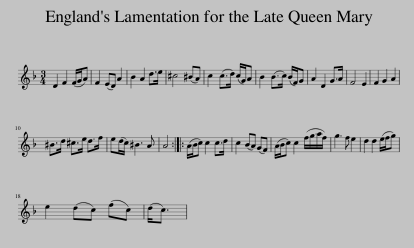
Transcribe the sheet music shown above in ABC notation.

X:1
L:1/8
M:3/4
I:linebreak $
K:Dmin
V:1 treble
V:1
 D2 F2 (F/G/A) | F2 (ED) A2 | B2 A2 d>e | ^c4 (^BA) | c2 (c>d) (c/G/)A | %5
 B2 (B>c) (B/F/)G | A2 D2 G>A | F4 E2 | F2 G2 A2 |$ ^B>d ^c>e d>f | %10
 e(d/c/) ^B3 A | A4 :: (A/B/c) c2 c>d | c2 (BA) (GF) | (A/B/c) c2 (f/g/a/f/) | %15
 g3 f e2 | d2 d2 (e/f/g) |$ e2 (dc) (fc) | (d<c) | %19
